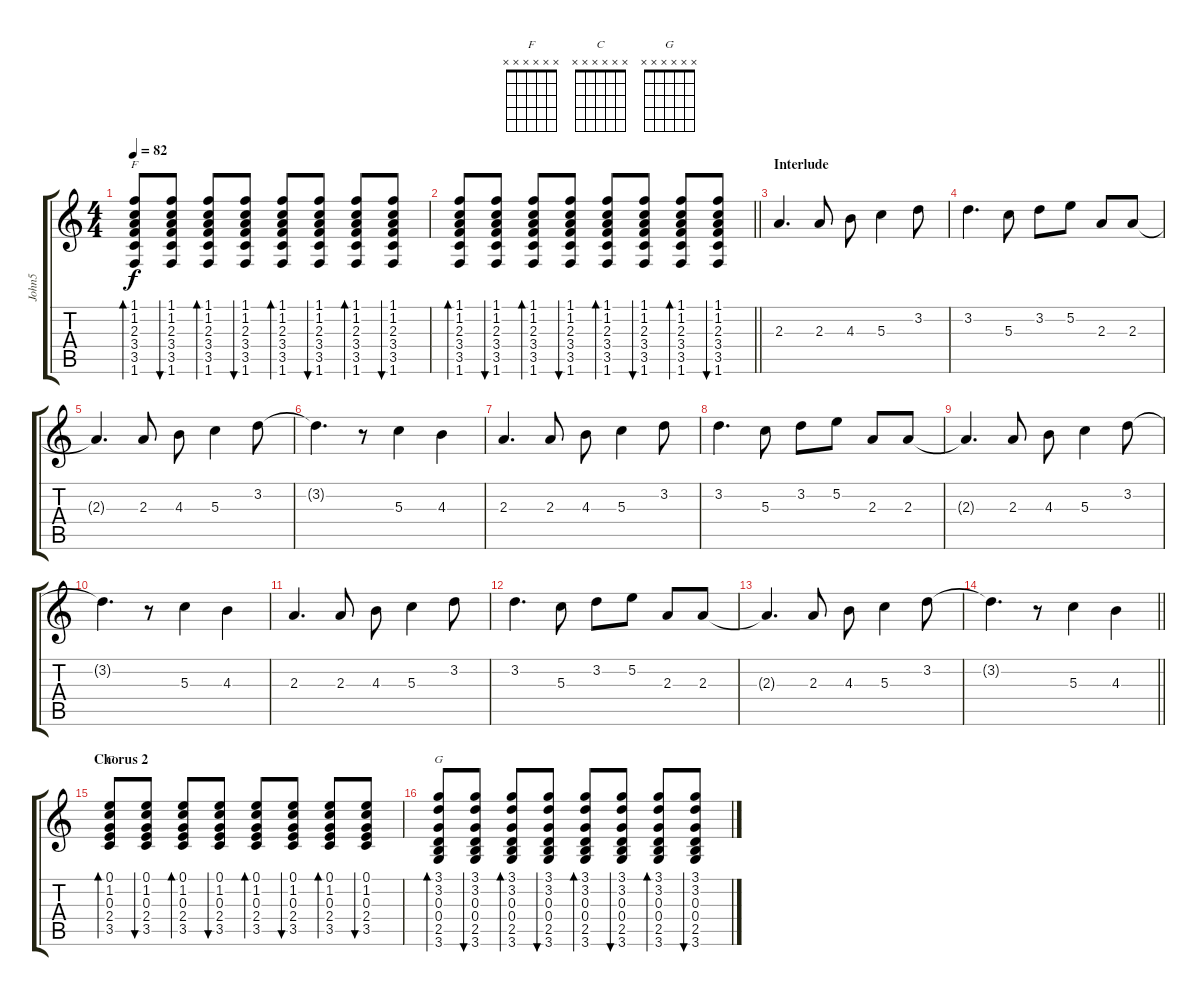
\track ("John5" "John5") {instrument acousticguitarsteel}
\staff {score tabs}
\tuning (E4 B3 G3 D3 A2 E2) {hide}
\chord ("F" x x x x x x)
\chord ("C" x x x x x x)
\chord ("G" x x x x x x)
\ts (4 4)
\tempo 82
\clef g2
\ks c
(1.1 1.2 2.3 3.4 3.5 1.6).8{bd 60 ch "F" dy f} (1.1 1.2 2.3 3.4 3.5 1.6).8{bu 60} (1.1 1.2 2.3 3.4 3.5 1.6).8{bd 60} (1.1 1.2 2.3 3.4 3.5 1.6).8{bu 60} (1.1 1.2 2.3 3.4 3.5 1.6).8{bd 60} (1.1 1.2 2.3 3.4 3.5 1.6).8{bu 60} (1.1 1.2 2.3 3.4 3.5 1.6).8{bd 60} (1.1 1.2 2.3 3.4 3.5 1.6).8{bu 60} |
\barLineRight lightlight
(1.1 1.2 2.3 3.4 3.5 1.6).8{bd 60} (1.1 1.2 2.3 3.4 3.5 1.6).8{bu 60} (1.1 1.2 2.3 3.4 3.5 1.6).8{bd 60} (1.1 1.2 2.3 3.4 3.5 1.6).8{bu 60} (1.1 1.2 2.3 3.4 3.5 1.6).8{bd 60} (1.1 1.2 2.3 3.4 3.5 1.6).8{bu 60} (1.1 1.2 2.3 3.4 3.5 1.6).8{bd 60} (1.1 1.2 2.3 3.4 3.5 1.6).8{bu 60} |
\section ("" "Interlude ")
2.3.4{d instrument electricguitarclean} 2.3.8 4.3.8 5.3.4 3.2.8 |
3.2.4{d} 5.3.8 3.2.8 5.2.8 2.3.8 2.3.8 |
2.3{t}.4{d} 2.3.8 4.3.8 5.3.4 3.2.8 |
3.2{t}.4{d} r.8 5.3.4 4.3.4 |
2.3.4{d} 2.3.8 4.3.8 5.3.4 3.2.8 |
3.2.4{d} 5.3.8 3.2.8 5.2.8 2.3.8 2.3.8 |
2.3{t}.4{d} 2.3.8 4.3.8 5.3.4 3.2.8 |
3.2{t}.4{d} r.8 5.3.4 4.3.4 |
2.3.4{d} 2.3.8 4.3.8 5.3.4 3.2.8 |
3.2.4{d} 5.3.8 3.2.8 5.2.8 2.3.8 2.3.8 |
2.3{t}.4{d} 2.3.8 4.3.8 5.3.4 3.2.8 |
\barLineRight lightlight
3.2{t}.4{d} r.8 5.3.4 4.3.4 |
\section ("" "Chorus 2")
(0.1 1.2 0.3 2.4 3.5).8{bd 60 ch "C" volume 9 instrument acousticguitarsteel} (0.1 1.2 0.3 2.4 3.5).8{bu 60} (0.1 1.2 0.3 2.4 3.5).8{bd 60} (0.1 1.2 0.3 2.4 3.5).8{bu 60} (0.1 1.2 0.3 2.4 3.5).8{bd 60} (0.1 1.2 0.3 2.4 3.5).8{bu 60} (0.1 1.2 0.3 2.4 3.5).8{bd 60} (0.1 1.2 0.3 2.4 3.5).8{bu 60} |
(3.1 3.2 0.3 0.4 2.5 3.6).8{bd 60 ch "G"} (3.1 3.2 0.3 0.4 2.5 3.6).8{bu 60} (3.1 3.2 0.3 0.4 2.5 3.6).8{bd 60} (3.1 3.2 0.3 0.4 2.5 3.6).8{bu 60} (3.1 3.2 0.3 0.4 2.5 3.6).8{bd 60} (3.1 3.2 0.3 0.4 2.5 3.6).8{bu 60} (3.1 3.2 0.3 0.4 2.5 3.6).8{bd 60} (3.1 3.2 0.3 0.4 2.5 3.6).8{bu 60}
